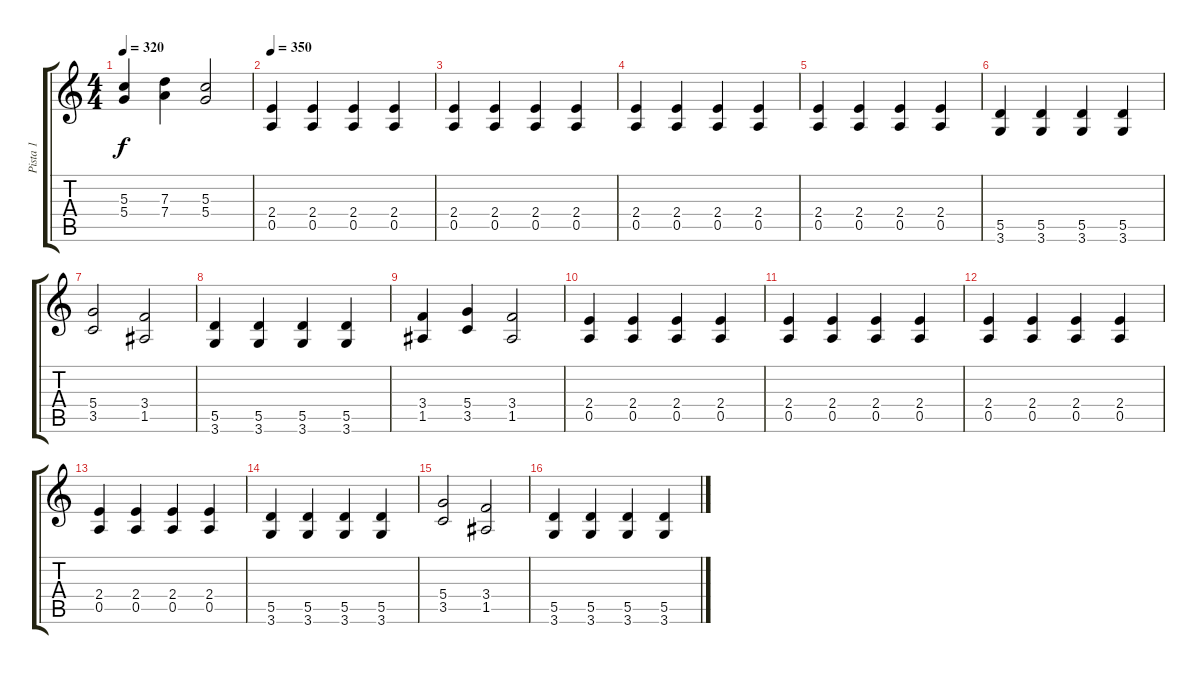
\track ("Pista 1" "Pista 1") {instrument distortionguitar}
\staff {score tabs}
\tuning (E4 B3 G3 D3 A2 E2) {hide}
\ts (4 4)
\tempo 320
\clef g2
\ks c
(5.3{t} 5.4{t}).4{dy f} (7.3 7.4).4 (5.3 5.4).2 |
\tempo 350
(2.4 0.5).4 (2.4 0.5).4 (2.4 0.5).4 (2.4 0.5).4 |
(2.4 0.5).4 (2.4 0.5).4 (2.4 0.5).4 (2.4 0.5).4 |
(2.4 0.5).4 (2.4 0.5).4 (2.4 0.5).4 (2.4 0.5).4 |
(2.4 0.5).4 (2.4 0.5).4 (2.4 0.5).4 (2.4 0.5).4 |
(5.5 3.6).4 (5.5 3.6).4 (5.5 3.6).4 (5.5 3.6).4 |
(5.4 3.5).2 (3.4 1.5).2 |
(5.5 3.6).4 (5.5 3.6).4 (5.5 3.6).4 (5.5 3.6).4 |
(3.4 1.5).4 (5.4 3.5).4 (3.4 1.5).2 |
(2.4 0.5).4 (2.4 0.5).4 (2.4 0.5).4 (2.4 0.5).4 |
(2.4 0.5).4 (2.4 0.5).4 (2.4 0.5).4 (2.4 0.5).4 |
(2.4 0.5).4 (2.4 0.5).4 (2.4 0.5).4 (2.4 0.5).4 |
(2.4 0.5).4 (2.4 0.5).4 (2.4 0.5).4 (2.4 0.5).4 |
(5.5 3.6).4 (5.5 3.6).4 (5.5 3.6).4 (5.5 3.6).4 |
(5.4 3.5).2 (3.4 1.5).2 |
(5.5 3.6).4 (5.5 3.6).4 (5.5 3.6).4 (5.5 3.6).4
